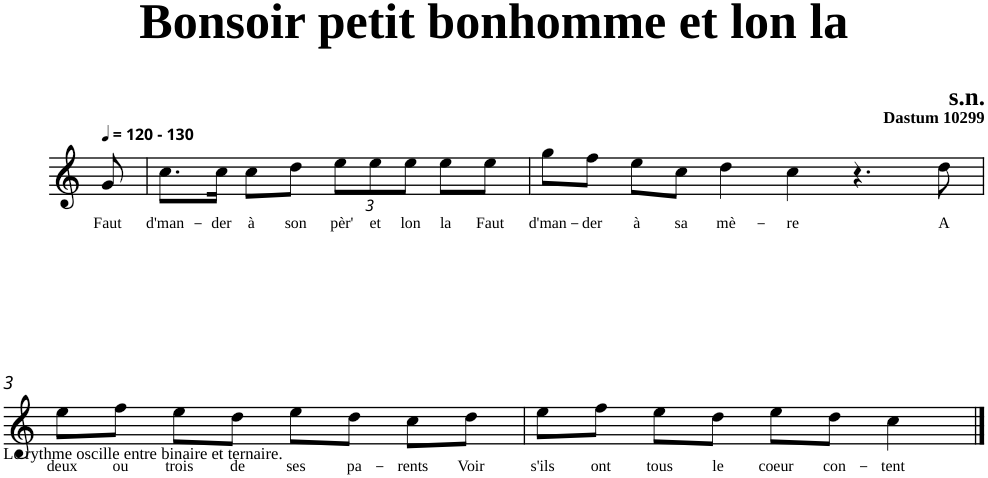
**kern	**text
*part1	*part1
*staff1	*staff1
*clefG2	*
*k[]	*
=	=
!LO:TX:a:B:t=- 130	!
!	!LO:LY:b
8g/	Faut
=1	=1
!	!LO:LY:b
8.cc\L	d'man-
!	!LO:LY:b
16cc\Jk	-der
!	!LO:LY:b
8cc\L	à
!	!LO:LY:b
8dd\J	son
*Xbrackettup	*
!	!LO:LY:b
12ee\L	pèr'
!	!LO:LY:b
12ee\	et
!	!LO:LY:b
12ee\J	lon
!	!LO:LY:b
8ee\L	la
!	!LO:LY:b
8ee\J	Faut
=2	=2
!	!LO:LY:b
8gg\L	d'man-
!	!LO:LY:b
8ff\J	-der
!	!LO:LY:b
8ee\L	à
!	!LO:LY:b
8cc\J	sa
!	!LO:LY:b
4dd\	mè-
!	!LO:LY:b
4cc\	-re
4.r	.
!	!LO:LY:b
8dd\	A
!!LO:LB:g=z
=3	=3
!	!LO:LY:b
8ee\L	deux
!	!LO:LY:b
8ff\J	ou
!	!LO:LY:b
8ee\L	trois
!	!LO:LY:b
8dd\J	de
!	!LO:LY:b
8ee\L	ses
!	!LO:LY:b
8dd\J	pa-
!	!LO:LY:b
8cc\L	-rents
!	!LO:LY:b
8dd\J	Voir
=4	=4
!	!LO:LY:b
8ee\L	s'ils
!	!LO:LY:b
8ff\J	ont
!	!LO:LY:b
8ee\L	tous
!	!LO:LY:b
8dd\J	le
!	!LO:LY:b
8ee\L	coeur
!	!LO:LY:b
8dd\J	con-
!	!LO:LY:b
4cc\	-tent
==	==
*-	*-
